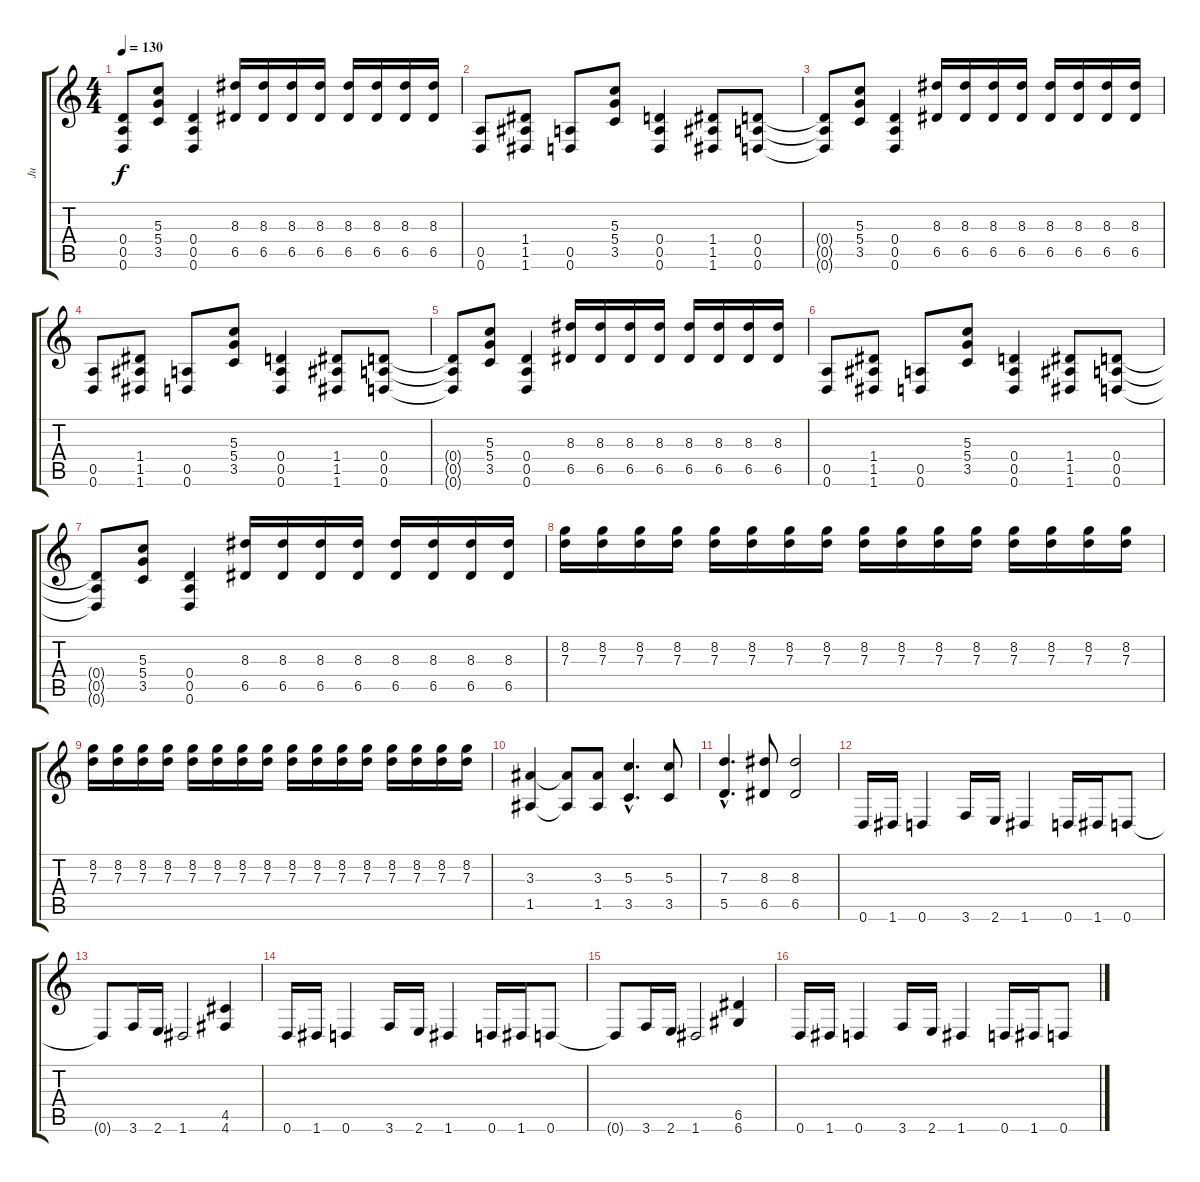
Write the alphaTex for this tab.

\track ("Ju" "Ju") {instrument distortionguitar}
\staff {score tabs}
\tuning (E4 B3 G3 D3 A2 D2) {hide}
\ts (4 4)
\tempo 130
\clef g2
\ks c
(0.4{t} 0.5{t} 0.6{t}).8{dy f} (5.3 5.4 3.5).8 (0.4 0.5 0.6).4 (8.3 6.5).16 (8.3 6.5).16 (8.3 6.5).16 (8.3 6.5).16 (8.3 6.5).16 (8.3 6.5).16 (8.3 6.5).16 (8.3 6.5).16 |
(0.5 0.6).8 (1.4 1.5 1.6).8 (0.5 0.6).8 (5.3 5.4 3.5).8 (0.4 0.5 0.6).4 (1.4 1.5 1.6).8 (0.4 0.5 0.6).8 |
(0.4{t} 0.5{t} 0.6{t}).8 (5.3 5.4 3.5).8 (0.4 0.5 0.6).4 (8.3 6.5).16 (8.3 6.5).16 (8.3 6.5).16 (8.3 6.5).16 (8.3 6.5).16 (8.3 6.5).16 (8.3 6.5).16 (8.3 6.5).16 |
(0.5 0.6).8 (1.4 1.5 1.6).8 (0.5 0.6).8 (5.3 5.4 3.5).8 (0.4 0.5 0.6).4 (1.4 1.5 1.6).8 (0.4 0.5 0.6).8 |
(0.4{t} 0.5{t} 0.6{t}).8 (5.3 5.4 3.5).8 (0.4 0.5 0.6).4 (8.3 6.5).16 (8.3 6.5).16 (8.3 6.5).16 (8.3 6.5).16 (8.3 6.5).16 (8.3 6.5).16 (8.3 6.5).16 (8.3 6.5).16 |
(0.5 0.6).8 (1.4 1.5 1.6).8 (0.5 0.6).8 (5.3 5.4 3.5).8 (0.4 0.5 0.6).4 (1.4 1.5 1.6).8 (0.4 0.5 0.6).8 |
(0.4{t} 0.5{t} 0.6{t}).8 (5.3 5.4 3.5).8 (0.4 0.5 0.6).4 (8.3 6.5).16 (8.3 6.5).16 (8.3 6.5).16 (8.3 6.5).16 (8.3 6.5).16 (8.3 6.5).16 (8.3 6.5).16 (8.3 6.5).16 |
(8.2 7.3).16 (8.2 7.3).16 (8.2 7.3).16 (8.2 7.3).16 (8.2 7.3).16 (8.2 7.3).16 (8.2 7.3).16 (8.2 7.3).16 (8.2 7.3).16 (8.2 7.3).16 (8.2 7.3).16 (8.2 7.3).16 (8.2 7.3).16 (8.2 7.3).16 (8.2 7.3).16 (8.2 7.3).16 |
(8.2 7.3).16 (8.2 7.3).16 (8.2 7.3).16 (8.2 7.3).16 (8.2 7.3).16 (8.2 7.3).16 (8.2 7.3).16 (8.2 7.3).16 (8.2 7.3).16 (8.2 7.3).16 (8.2 7.3).16 (8.2 7.3).16 (8.2 7.3).16 (8.2 7.3).16 (8.2 7.3).16 (8.2 7.3).16 |
(3.3 1.5).4 (3.3{t} 1.5{t}).8 (3.3 1.5).8 (5.3{hac} 3.5{hac}).4{d} (5.3 3.5).8 |
(7.3{hac} 5.5{hac}).4{d} (8.3 6.5).8 (8.3 6.5).2 |
0.6.16 1.6.16 0.6.4 3.6.16 2.6.16 1.6.4 0.6.16 1.6.16 0.6.8 |
0.6{t}.8 3.6.16 2.6.16 1.6.2 (4.5 4.6).4 |
0.6.16 1.6.16 0.6.4 3.6.16 2.6.16 1.6.4 0.6.16 1.6.16 0.6.8 |
0.6{t}.8 3.6.16 2.6.16 1.6.2 (6.5 6.6).4 |
0.6.16 1.6.16 0.6.4 3.6.16 2.6.16 1.6.4 0.6.16 1.6.16 0.6.8
